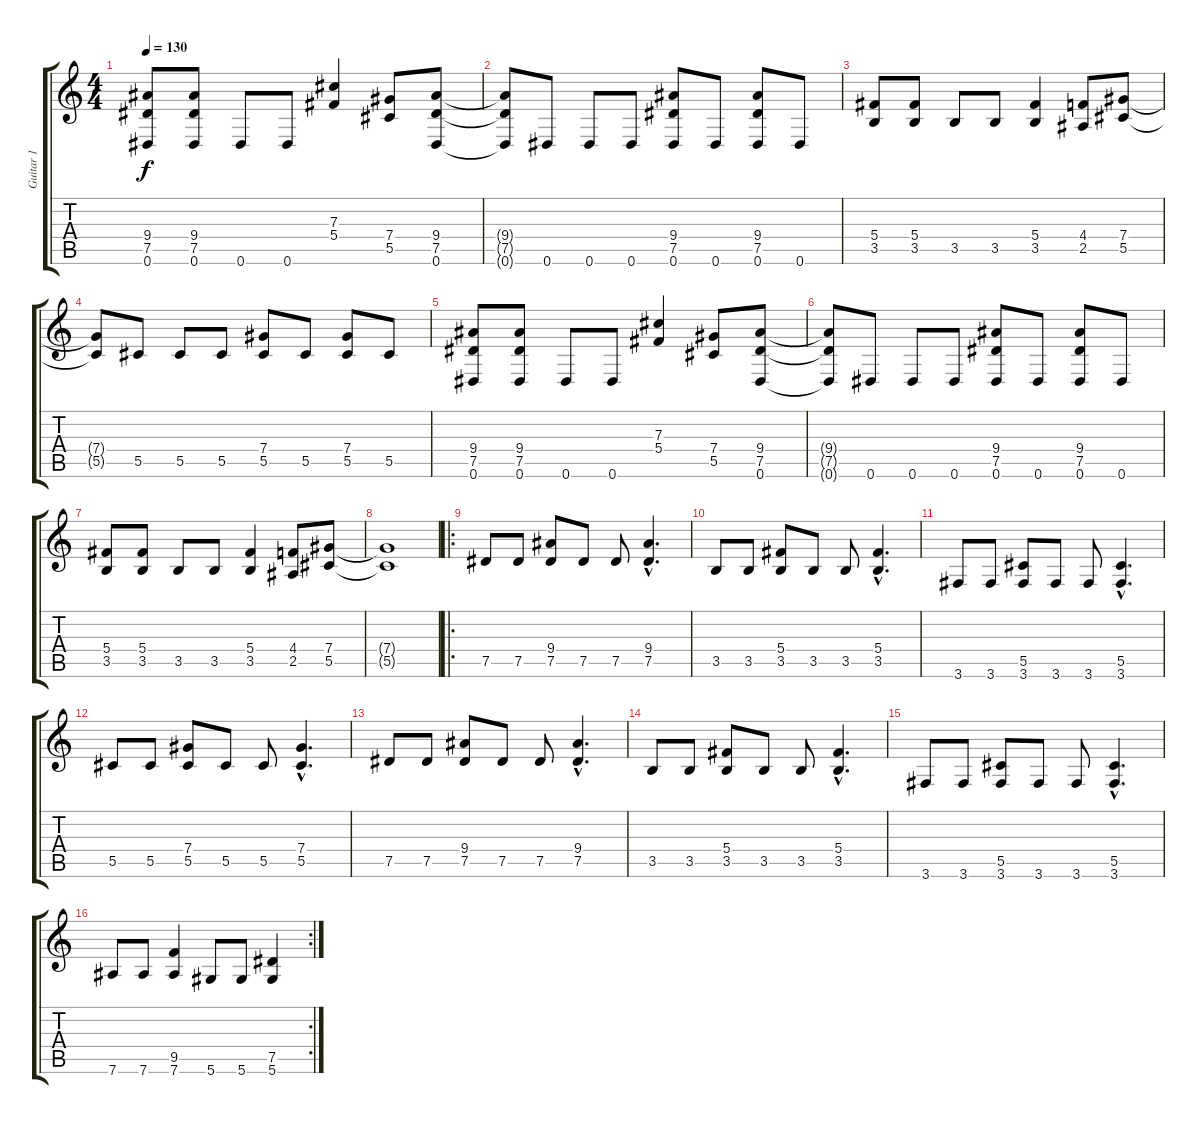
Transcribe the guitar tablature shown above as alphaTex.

\track ("Guitar 1" "Guitar 1") {instrument distortionguitar}
\staff {score tabs}
\tuning (Eb4 Bb3 Gb3 Db3 Ab2 Eb2) {hide}
\ts (4 4)
\tempo 130
\clef g2
\ks c
(9.4 7.5 0.6).8{dy f} (9.4 7.5 0.6).8 0.6.8 0.6.8 (7.3 5.4).4 (7.4 5.5).8 (9.4 7.5 0.6).8 |
(9.4{t} 7.5{t} 0.6{t}).8 0.6.8 0.6.8 0.6.8 (9.4 7.5 0.6).8 0.6.8 (9.4 7.5 0.6).8 0.6.8 |
(5.4 3.5).8 (5.4 3.5).8 3.5.8 3.5.8 (5.4 3.5).4 (4.4 2.5).8 (7.4 5.5).8 |
(7.4{t} 5.5{t}).8 5.5.8 5.5.8 5.5.8 (7.4 5.5).8 5.5.8 (7.4 5.5).8 5.5.8 |
(9.4 7.5 0.6).8 (9.4 7.5 0.6).8 0.6.8 0.6.8 (7.3 5.4).4 (7.4 5.5).8 (9.4 7.5 0.6).8 |
(9.4{t} 7.5{t} 0.6{t}).8 0.6.8 0.6.8 0.6.8 (9.4 7.5 0.6).8 0.6.8 (9.4 7.5 0.6).8 0.6.8 |
(5.4 3.5).8 (5.4 3.5).8 3.5.8 3.5.8 (5.4 3.5).4 (4.4 2.5).8 (7.4 5.5).8 |
(7.4{t} 5.5{t}).1 |
\ro
7.5.8 7.5.8 (9.4 7.5).8 7.5.8 7.5.8 (9.4{hac} 7.5{hac}).4{d} |
3.5.8 3.5.8 (5.4 3.5).8 3.5.8 3.5.8 (5.4{hac} 3.5{hac}).4{d} |
3.6.8 3.6.8 (5.5 3.6).8 3.6.8 3.6.8 (5.5{hac} 3.6{hac}).4{d} |
5.5.8 5.5.8 (7.4 5.5).8 5.5.8 5.5.8 (7.4{hac} 5.5{hac}).4{d} |
7.5.8 7.5.8 (9.4 7.5).8 7.5.8 7.5.8 (9.4{hac} 7.5{hac}).4{d} |
3.5.8 3.5.8 (5.4 3.5).8 3.5.8 3.5.8 (5.4{hac} 3.5{hac}).4{d} |
3.6.8 3.6.8 (5.5 3.6).8 3.6.8 3.6.8 (5.5{hac} 3.6{hac}).4{d} |
\rc 2
7.6.8 7.6.8 (9.5 7.6).4 5.6.8 5.6.8 (7.5 5.6).4
